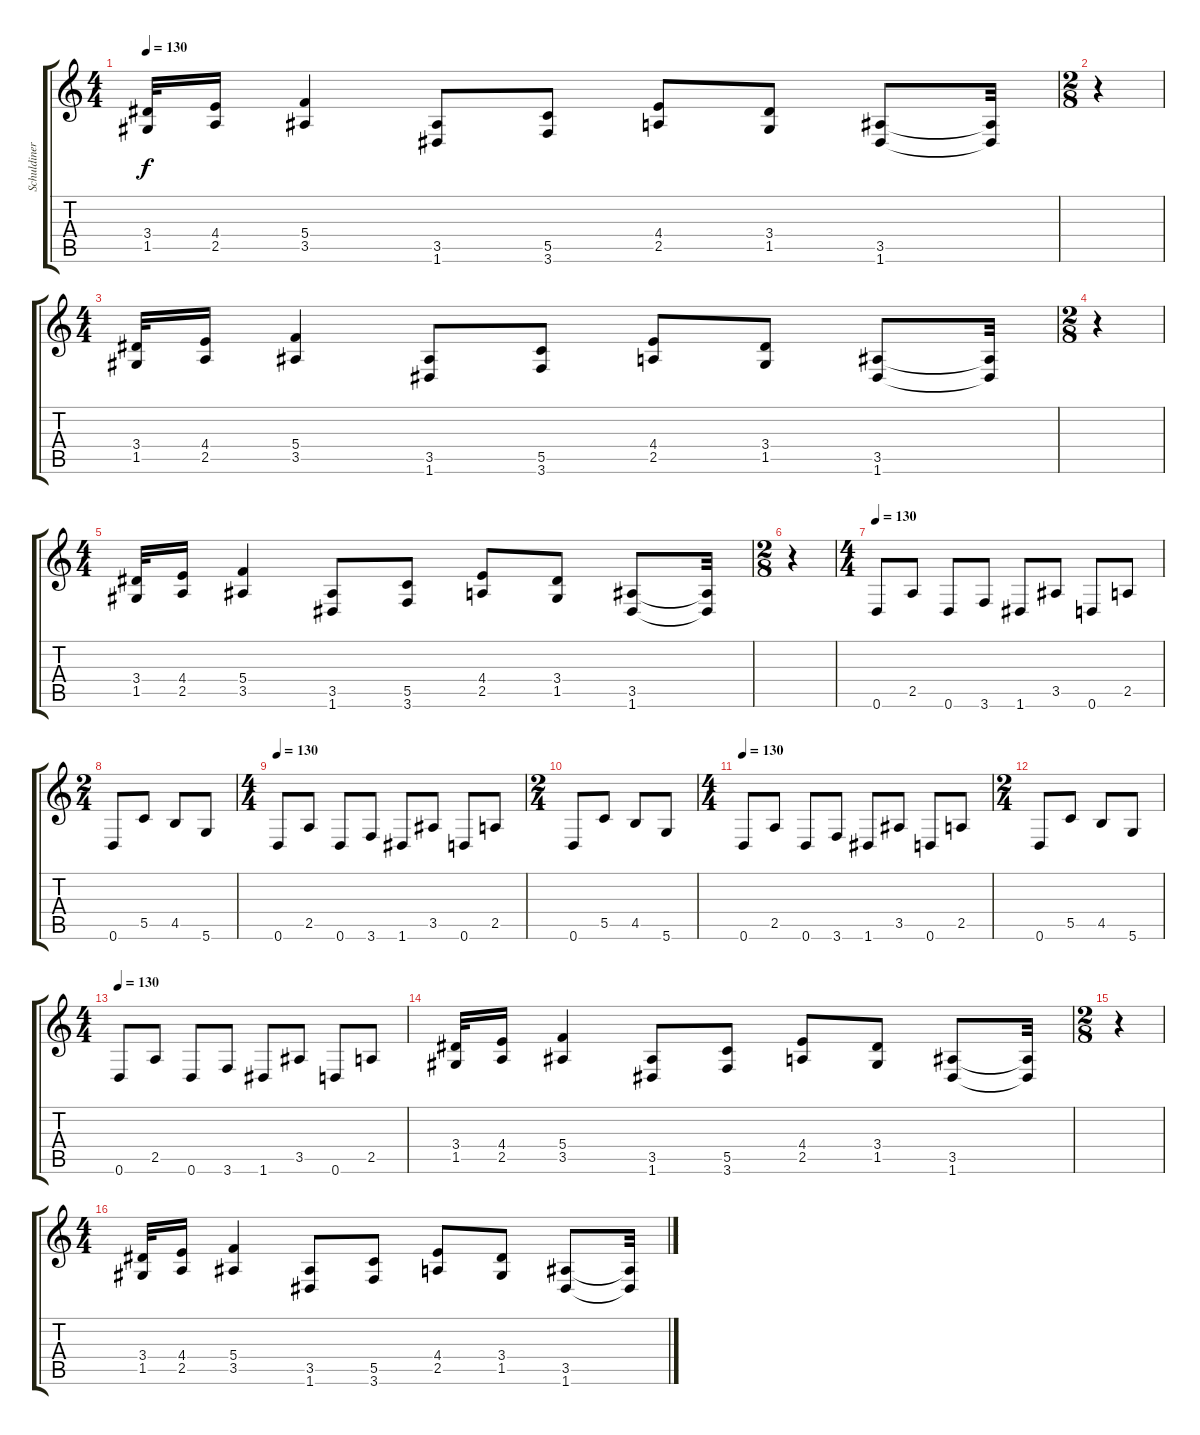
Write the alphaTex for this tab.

\track ("Schuldiner" "Schuldiner") {instrument distortionguitar}
\staff {score tabs}
\tuning (D4 A3 F3 C3 G2 D2) {hide}
\ts (4 4)
\tempo 130
\clef g2
\ks c
(3.4 1.5).32{dy f} (4.4 2.5).16 (5.4 3.5).4 (3.5 1.6).8 (5.5 3.6).8 (4.4 2.5).8 (3.4 1.5).8 (3.5 1.6).8 (3.5{t} 1.6{t}).32 |
\ts (2 8)
r.4 |
\ts (4 4)
(3.4 1.5).32 (4.4 2.5).16 (5.4 3.5).4 (3.5 1.6).8 (5.5 3.6).8 (4.4 2.5).8 (3.4 1.5).8 (3.5 1.6).8 (3.5{t} 1.6{t}).32 |
\ts (2 8)
r.4 |
\ts (4 4)
(3.4 1.5).32 (4.4 2.5).16 (5.4 3.5).4 (3.5 1.6).8 (5.5 3.6).8 (4.4 2.5).8 (3.4 1.5).8 (3.5 1.6).8 (3.5{t} 1.6{t}).32 |
\ts (2 8)
r.4 |
\ts (4 4)
\tempo 130
0.6.8 2.5.8 0.6.8 3.6.8 1.6.8 3.5.8 0.6.8 2.5.8 |
\ts (2 4)
0.6.8 5.5.8 4.5.8 5.6.8 |
\ts (4 4)
\tempo 130
0.6.8 2.5.8 0.6.8 3.6.8 1.6.8 3.5.8 0.6.8 2.5.8 |
\ts (2 4)
0.6.8 5.5.8 4.5.8 5.6.8 |
\ts (4 4)
\tempo 130
0.6.8 2.5.8 0.6.8 3.6.8 1.6.8 3.5.8 0.6.8 2.5.8 |
\ts (2 4)
0.6.8 5.5.8 4.5.8 5.6.8 |
\ts (4 4)
\tempo 130
0.6.8 2.5.8 0.6.8 3.6.8 1.6.8 3.5.8 0.6.8 2.5.8 |
(3.4 1.5).32 (4.4 2.5).16 (5.4 3.5).4 (3.5 1.6).8 (5.5 3.6).8 (4.4 2.5).8 (3.4 1.5).8 (3.5 1.6).8 (3.5{t} 1.6{t}).32 |
\ts (2 8)
r.4 |
\ts (4 4)
(3.4 1.5).32 (4.4 2.5).16 (5.4 3.5).4 (3.5 1.6).8 (5.5 3.6).8 (4.4 2.5).8 (3.4 1.5).8 (3.5 1.6).8 (3.5{t} 1.6{t}).32
